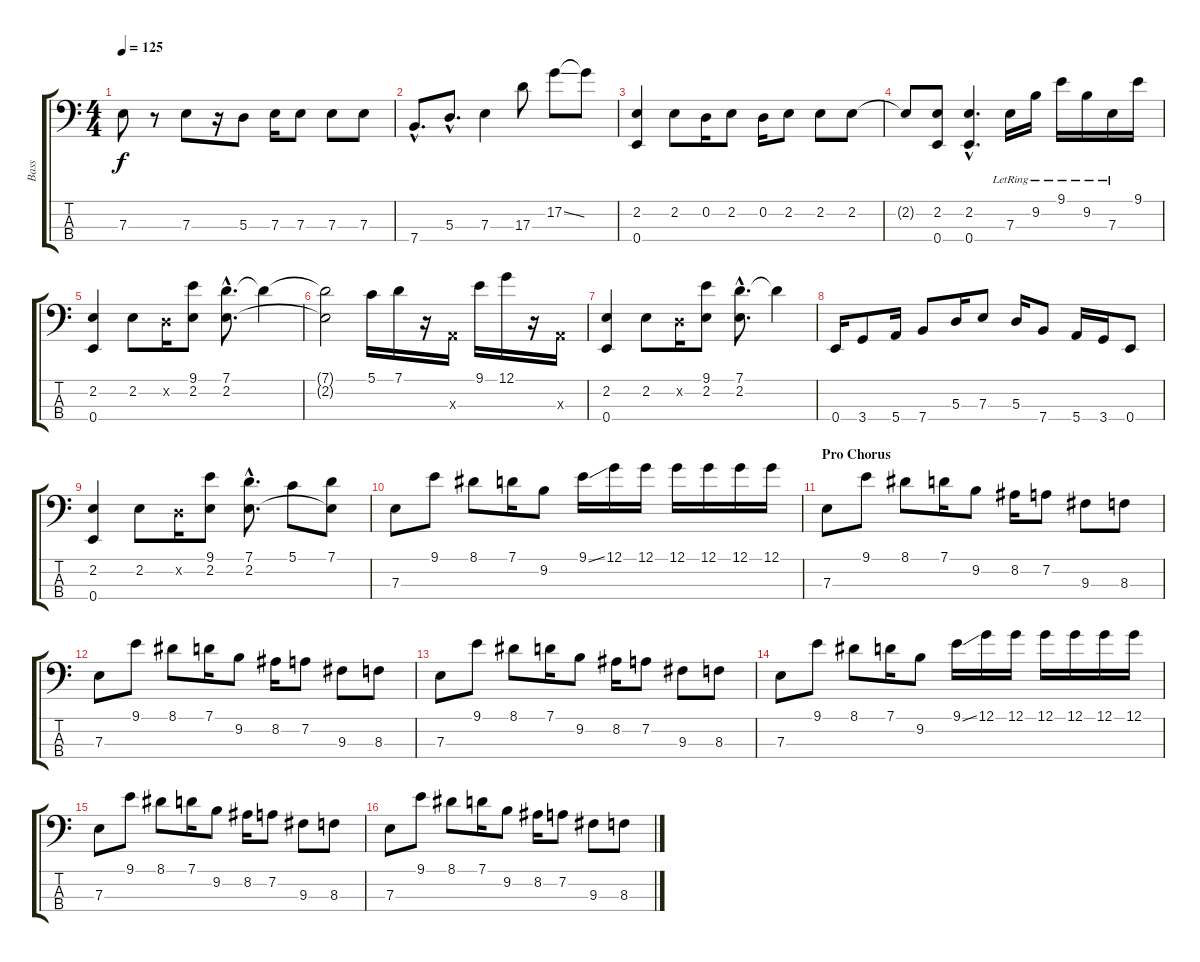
\track ("Bass" "Bass") {instrument slapbass2}
\staff {score tabs}
\tuning (G2 D2 A1 E1) {hide}
\ts (4 4)
\tempo 125
\clef f4
\ks c
7.3.8{dy f} r.8 7.3.8 r.16 5.3.8 7.3.16 7.3.8 7.3.8 7.3.8 |
7.4{hac}.8{d} 5.3{hac}.8{d} 7.3.4 17.3.8 17.2{ss}.8 17.2{t}.8 |
(2.2 0.4).4 2.2.8 0.2.16 2.2.8 0.2.16 2.2.8 2.2.8 2.2.8 |
2.2{t}.8 (2.2 0.4).8 (2.2{hac} 0.4{hac}).4{d} 7.3{lr}.16 9.2{lr}.16 9.1{lr}.16 9.2{lr}.16 7.3{lr}.16 9.1.16 |
(2.2 0.4).4 2.2.8 0.2{x}.16 (9.1 2.2).8 (7.1{hac} 2.2{hac}).8{d} 7.1{t}.4 |
(7.1{t} 2.2{t}).2 5.1.16 7.1.16 r.16 0.3{x}.16 9.1.16 12.1.16 r.16 0.3{x}.16 |
(2.2 0.4).4 2.2.8 0.2{x}.16 (9.1 2.2).8 (7.1{hac} 2.2{hac}).8{d} 7.1{t}.4 |
0.4.16 3.4.8 5.4.16 7.4.8 5.3.16 7.3.8 5.3.16 7.4.8 5.4.16 3.4.16 0.4.8 |
(2.2 0.4).4 2.2.8 0.2{x}.16 (9.1 2.2).8 (7.1{hac} 2.2{hac}).8{d} 5.1.8 (7.1 2.2{t}).8 |
7.3.8 9.1.8 8.1.8 7.1.16 9.2.8 9.1{ss}.16 12.1.16 12.1.16 12.1.16 12.1.16 12.1.16 12.1.16 |
\section ("" "Pro Chorus")
7.3.8 9.1.8 8.1.8 7.1.16 9.2.8 8.2.16 7.2.8 9.3.8 8.3.8 |
7.3.8 9.1.8 8.1.8 7.1.16 9.2.8 8.2.16 7.2.8 9.3.8 8.3.8 |
7.3.8 9.1.8 8.1.8 7.1.16 9.2.8 8.2.16 7.2.8 9.3.8 8.3.8 |
7.3.8 9.1.8 8.1.8 7.1.16 9.2.8 9.1{ss}.16 12.1.16 12.1.16 12.1.16 12.1.16 12.1.16 12.1.16 |
7.3.8 9.1.8 8.1.8 7.1.16 9.2.8 8.2.16 7.2.8 9.3.8 8.3.8 |
7.3.8 9.1.8 8.1.8 7.1.16 9.2.8 8.2.16 7.2.8 9.3.8 8.3.8
